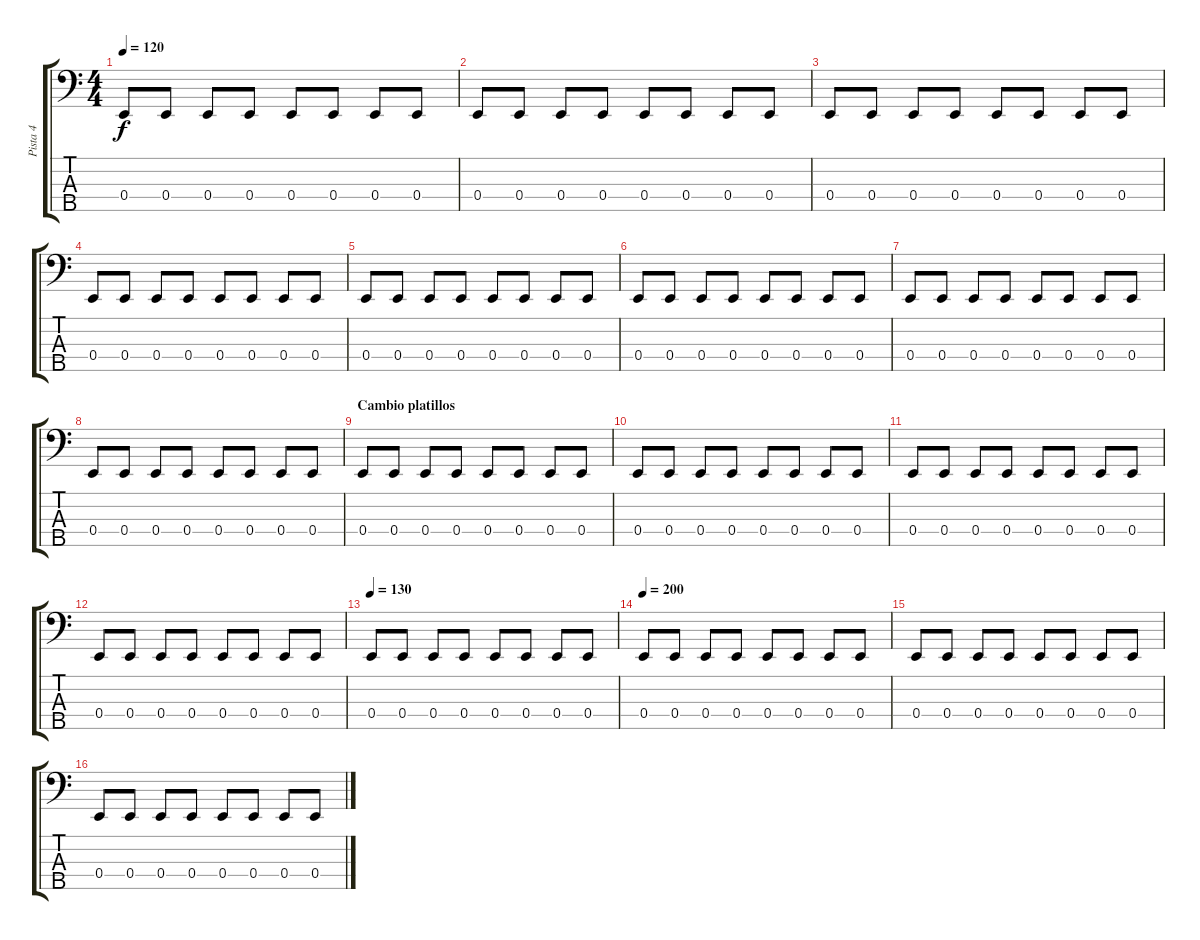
\track ("Pista 4" "Pista 4") {instrument slapbass1}
\staff {score tabs}
\tuning (G2 D2 A1 E1 B0) {hide}
\ts (4 4)
\tempo 120
\clef f4
\ks c
0.4.8{dy f instrument slapbass1} 0.4.8 0.4.8 0.4.8 0.4.8 0.4.8 0.4.8 0.4.8 |
0.4.8 0.4.8 0.4.8 0.4.8 0.4.8 0.4.8 0.4.8 0.4.8 |
0.4.8 0.4.8 0.4.8 0.4.8 0.4.8 0.4.8 0.4.8 0.4.8 |
0.4.8 0.4.8 0.4.8 0.4.8 0.4.8 0.4.8 0.4.8 0.4.8 |
0.4.8 0.4.8 0.4.8 0.4.8 0.4.8 0.4.8 0.4.8 0.4.8 |
0.4.8 0.4.8 0.4.8 0.4.8 0.4.8 0.4.8 0.4.8 0.4.8 |
0.4.8 0.4.8 0.4.8 0.4.8 0.4.8 0.4.8 0.4.8 0.4.8 |
0.4.8 0.4.8 0.4.8 0.4.8 0.4.8 0.4.8 0.4.8 0.4.8 |
\section ("" "Cambio platillos")
0.4.8 0.4.8 0.4.8 0.4.8 0.4.8 0.4.8 0.4.8 0.4.8 |
0.4.8 0.4.8 0.4.8 0.4.8 0.4.8 0.4.8 0.4.8 0.4.8 |
0.4.8 0.4.8 0.4.8 0.4.8 0.4.8 0.4.8 0.4.8 0.4.8 |
0.4.8 0.4.8 0.4.8 0.4.8 0.4.8 0.4.8 0.4.8 0.4.8 |
\tempo 130
0.4.8 0.4.8 0.4.8 0.4.8 0.4.8 0.4.8 0.4.8 0.4.8 |
\tempo 200
0.4.8 0.4.8 0.4.8 0.4.8 0.4.8 0.4.8 0.4.8 0.4.8 |
0.4.8 0.4.8 0.4.8 0.4.8 0.4.8 0.4.8 0.4.8 0.4.8 |
0.4.8 0.4.8 0.4.8 0.4.8 0.4.8 0.4.8 0.4.8 0.4.8
